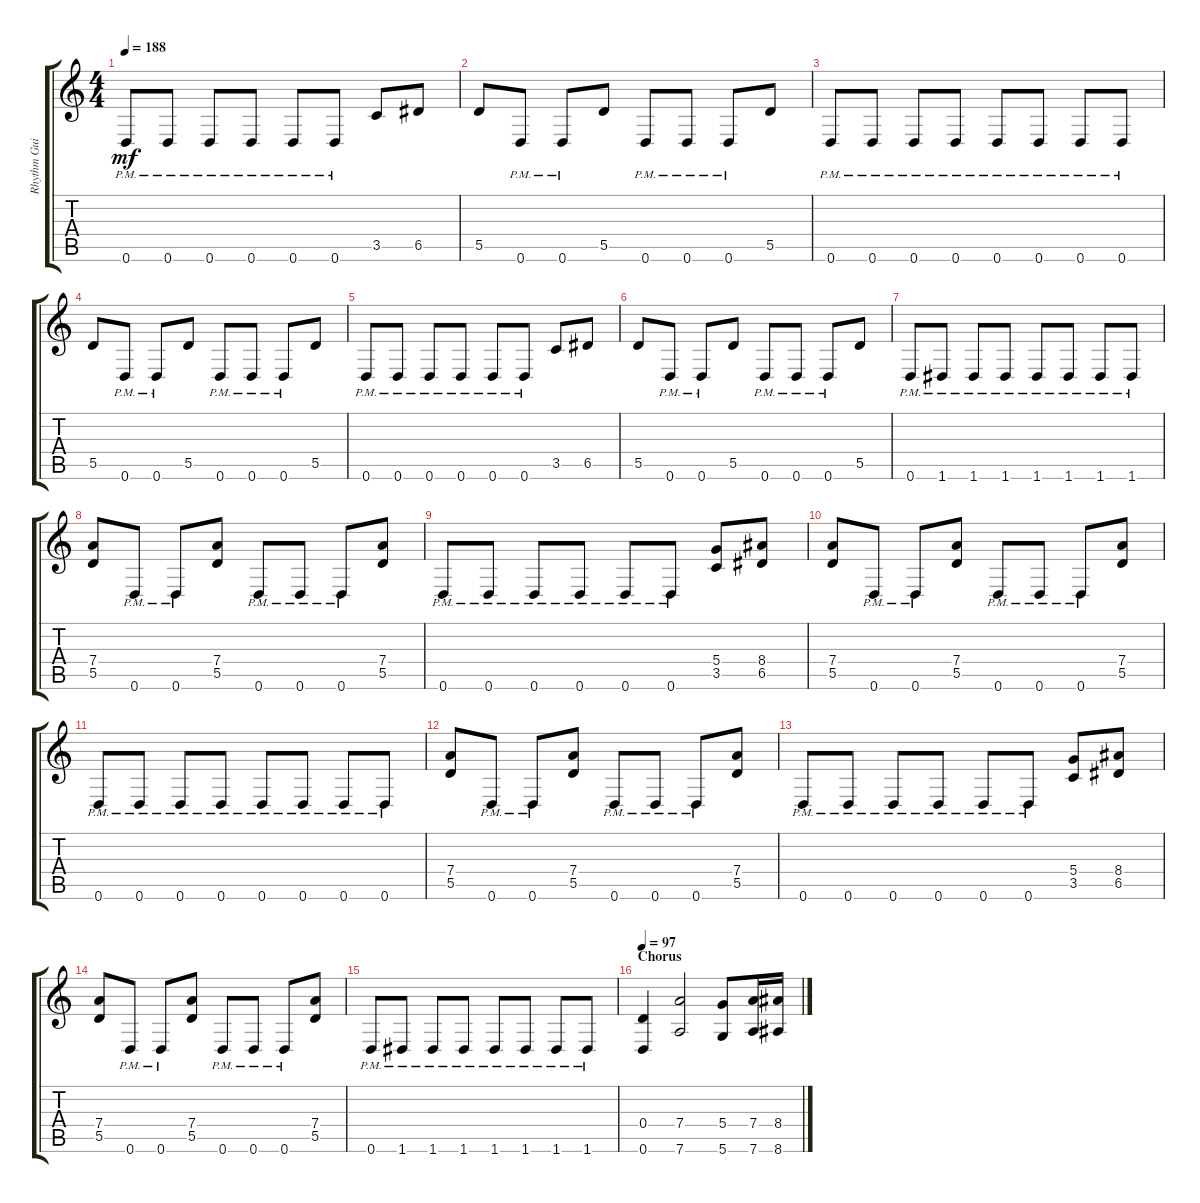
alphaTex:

\track ("Rhythm Guitar" "Rhythm Gui") {instrument distortionguitar}
\staff {score tabs}
\tuning (E4 B3 G3 D3 A2 D2) {hide}
\ts (4 4)
\tempo 188
\clef g2
\ks c
0.6{pm}.8{dy mf} 0.6{pm}.8 0.6{pm}.8 0.6{pm}.8 0.6{pm}.8 0.6{pm}.8 3.5.8 6.5.8 |
5.5.8 0.6{pm}.8 0.6{pm}.8 5.5.8 0.6{pm}.8 0.6{pm}.8 0.6{pm}.8 5.5.8 |
0.6{pm}.8 0.6{pm}.8 0.6{pm}.8 0.6{pm}.8 0.6{pm}.8 0.6{pm}.8 0.6{pm}.8 0.6{pm}.8 |
5.5.8 0.6{pm}.8 0.6{pm}.8 5.5.8 0.6{pm}.8 0.6{pm}.8 0.6{pm}.8 5.5.8 |
0.6{pm}.8 0.6{pm}.8 0.6{pm}.8 0.6{pm}.8 0.6{pm}.8 0.6{pm}.8 3.5.8 6.5.8 |
5.5.8 0.6{pm}.8 0.6{pm}.8 5.5.8 0.6{pm}.8 0.6{pm}.8 0.6{pm}.8 5.5.8 |
0.6{pm}.8 1.6{pm}.8 1.6{pm}.8 1.6{pm}.8 1.6{pm}.8 1.6{pm}.8 1.6{pm}.8 1.6{pm}.8 |
(7.4 5.5).8 0.6{pm}.8 0.6{pm}.8 (7.4 5.5).8 0.6{pm}.8 0.6{pm}.8 0.6{pm}.8 (7.4 5.5).8 |
0.6{pm}.8 0.6{pm}.8 0.6{pm}.8 0.6{pm}.8 0.6{pm}.8 0.6{pm}.8 (5.4 3.5).8 (8.4 6.5).8 |
(7.4 5.5).8 0.6{pm}.8 0.6{pm}.8 (7.4 5.5).8 0.6{pm}.8 0.6{pm}.8 0.6{pm}.8 (7.4 5.5).8 |
0.6{pm}.8 0.6{pm}.8 0.6{pm}.8 0.6{pm}.8 0.6{pm}.8 0.6{pm}.8 0.6{pm}.8 0.6{pm}.8 |
(7.4 5.5).8 0.6{pm}.8 0.6{pm}.8 (7.4 5.5).8 0.6{pm}.8 0.6{pm}.8 0.6{pm}.8 (7.4 5.5).8 |
0.6{pm}.8 0.6{pm}.8 0.6{pm}.8 0.6{pm}.8 0.6{pm}.8 0.6{pm}.8 (5.4 3.5).8 (8.4 6.5).8 |
(7.4 5.5).8 0.6{pm}.8 0.6{pm}.8 (7.4 5.5).8 0.6{pm}.8 0.6{pm}.8 0.6{pm}.8 (7.4 5.5).8 |
0.6{pm}.8 1.6{pm}.8 1.6{pm}.8 1.6{pm}.8 1.6{pm}.8 1.6{pm}.8 1.6{pm}.8 1.6{pm}.8 |
\section ("" "Chorus")
\tempo 97
(0.4 0.6).4 (7.4 7.6).2 (5.4 5.6).8 (7.4 7.6).16 (8.4 8.6).16
